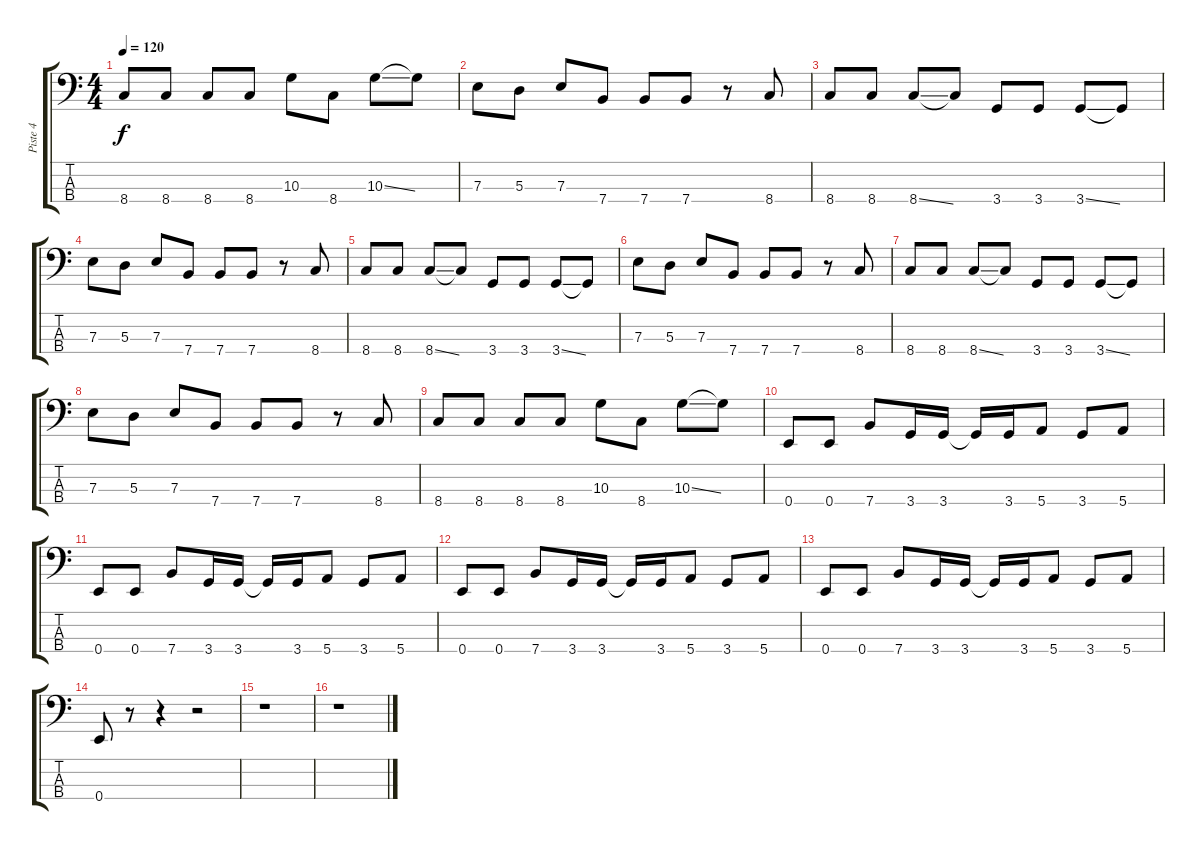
\track ("Piste 4" "Piste 4") {instrument electricbassfinger}
\staff {score tabs}
\tuning (G2 D2 A1 E1) {hide}
\ts (4 4)
\tempo 120
\clef f4
\ks c
8.4.8{dy f} 8.4.8 8.4.8 8.4.8 10.3.8 8.4.8 10.3{ss}.8 10.3{t}.8 |
7.3.8 5.3.8 7.3.8 7.4.8 7.4.8 7.4.8 r.8 8.4.8 |
8.4.8 8.4.8 8.4{ss}.8 8.4{t}.8 3.4.8 3.4.8 3.4{ss}.8 3.4{t}.8 |
7.3.8 5.3.8 7.3.8 7.4.8 7.4.8 7.4.8 r.8 8.4.8 |
8.4.8 8.4.8 8.4{ss}.8 8.4{t}.8 3.4.8 3.4.8 3.4{ss}.8 3.4{t}.8 |
7.3.8 5.3.8 7.3.8 7.4.8 7.4.8 7.4.8 r.8 8.4.8 |
8.4.8 8.4.8 8.4{ss}.8 8.4{t}.8 3.4.8 3.4.8 3.4{ss}.8 3.4{t}.8 |
7.3.8 5.3.8 7.3.8 7.4.8 7.4.8 7.4.8 r.8 8.4.8 |
8.4.8 8.4.8 8.4.8 8.4.8 10.3.8 8.4.8 10.3{ss}.8 10.3{t}.8 |
0.4.8 0.4.8 7.4.8 3.4.16 3.4.16 3.4{t}.16 3.4.16 5.4.8 3.4.8 5.4.8 |
0.4.8 0.4.8 7.4.8 3.4.16 3.4.16 3.4{t}.16 3.4.16 5.4.8 3.4.8 5.4.8 |
0.4.8 0.4.8 7.4.8 3.4.16 3.4.16 3.4{t}.16 3.4.16 5.4.8 3.4.8 5.4.8 |
0.4.8 0.4.8 7.4.8 3.4.16 3.4.16 3.4{t}.16 3.4.16 5.4.8 3.4.8 5.4.8 |
0.4.8 r.8 r.4 r.2 |
r.1 |
r.1
